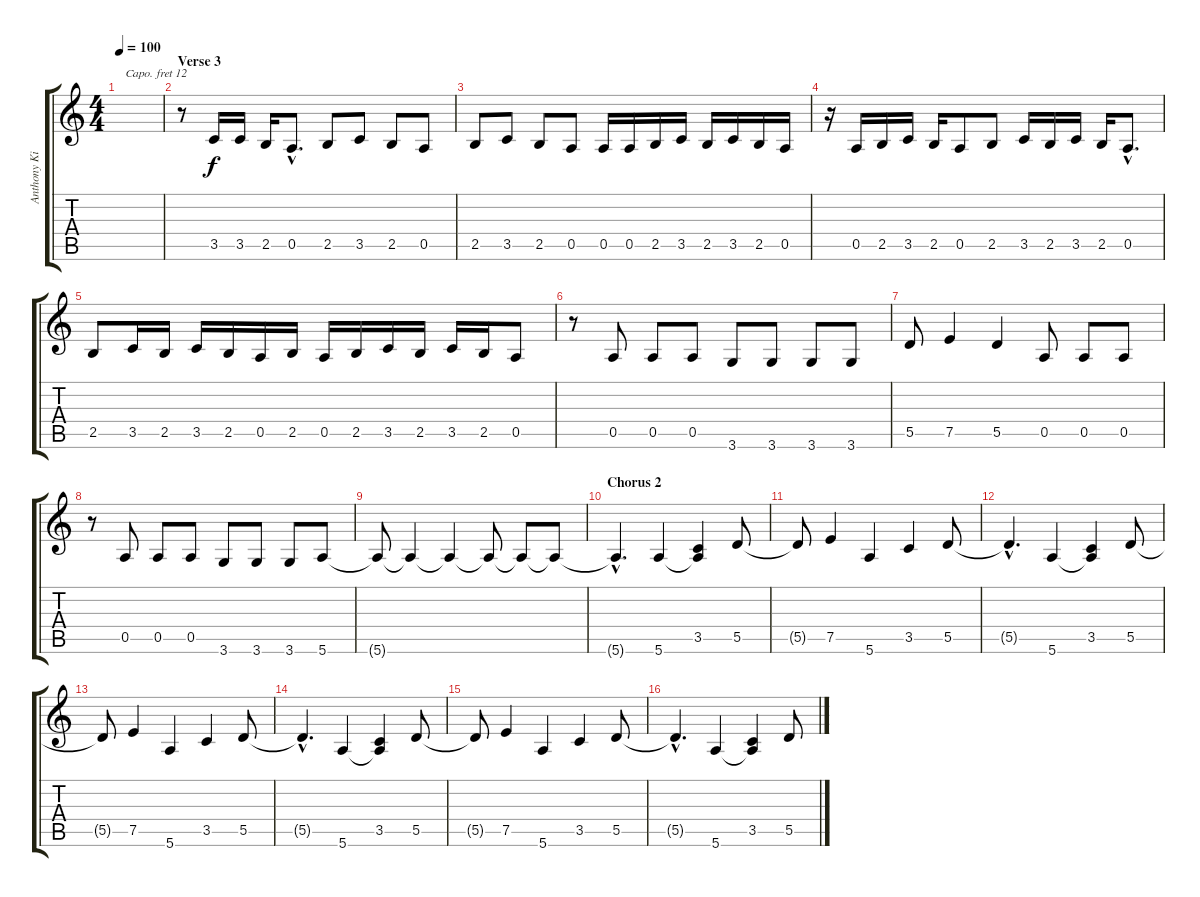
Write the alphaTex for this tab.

\track ("Anthony Kiedis - Vocal" "Anthony Ki") {instrument lead8bassandlead}
\staff {score tabs}
\capo 12
\tuning (E4 B3 G3 D3 A2 E2) {hide}
\ts (4 4)
\tempo 100
\clef g2
\ks c
|
\section ("" "Verse 3")
r.8 3.5.16 3.5.16 2.5.16 0.5{hac}.8{d} 2.5.8 3.5.8 2.5.8 0.5.8 |
2.5.8 3.5.8 2.5.8 0.5.8 0.5.16 0.5.16 2.5.16 3.5.16 2.5.16 3.5.16 2.5.16 0.5.16 |
r.16 0.5.16 2.5.16 3.5.16 2.5.16 0.5.8 2.5.8 3.5.16 2.5.16 3.5.16 2.5.16 0.5{hac}.8{d} |
2.5.8 3.5.16 2.5.16 3.5.16 2.5.16 0.5.16 2.5.16 0.5.16 2.5.16 3.5.16 2.5.16 3.5.16 2.5.16 0.5.8 |
r.8 0.5.8 0.5.8 0.5.8 3.6.8 3.6.8 3.6.8 3.6.8 |
5.5.8 7.5.4 5.5.4 0.5.8 0.5.8 0.5.8 |
r.8 0.5.8 0.5.8 0.5.8 3.6.8 3.6.8 3.6.8 5.6.8 |
5.6{t}.8 5.6{t}.4 5.6{t}.4 5.6{t}.8 5.6{t}.8 5.6{t}.8 |
\section ("" "Chorus 2")
5.6{hac t}.4{d} 5.6.4 (3.5 5.6{t}).4 5.5.8 |
5.5{t}.8 7.5.4 5.6.4 3.5.4 5.5.8 |
5.5{hac t}.4{d} 5.6.4 (3.5 5.6{t}).4 5.5.8 |
5.5{t}.8 7.5.4 5.6.4 3.5.4 5.5.8 |
5.5{hac t}.4{d} 5.6.4 (3.5 5.6{t}).4 5.5.8 |
5.5{t}.8 7.5.4 5.6.4 3.5.4 5.5.8 |
5.5{hac t}.4{d} 5.6.4 (3.5 5.6{t}).4 5.5.8
